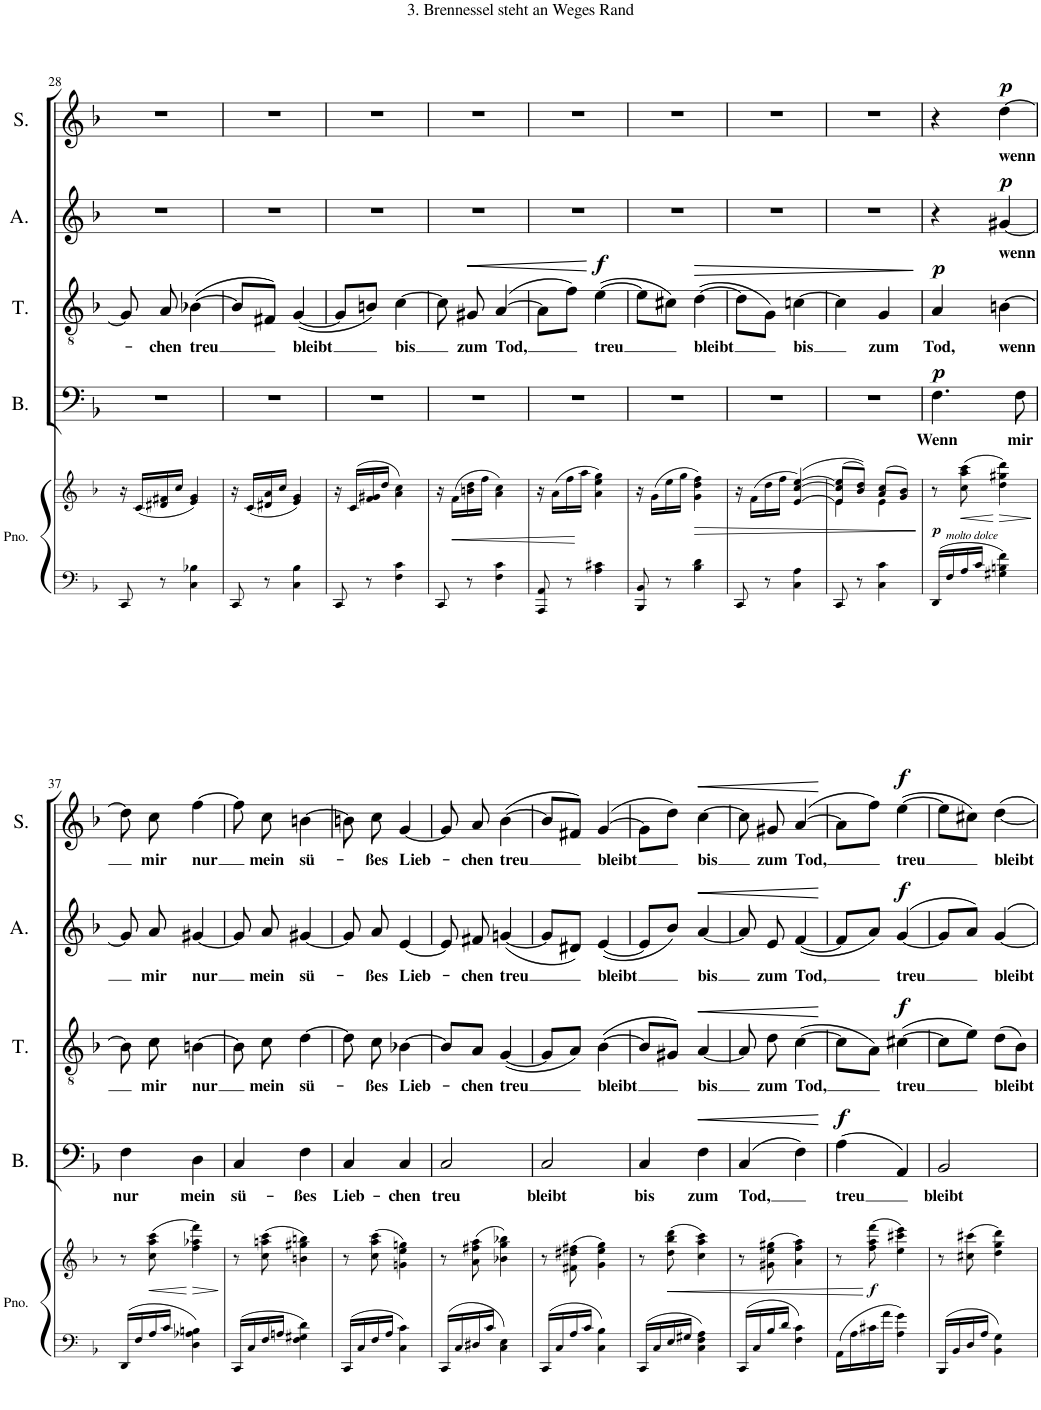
**kern	**kern	**dynam	**kern	**text	**dynam	**kern	**text	**dynam	**kern	**text	**dynam	**kern	**text	**dynam
*part5	*part5	*part5	*part4	*part4	*part4	*part3	*part3	*part3	*part2	*part2	*part2	*part1	*part1	*part1
*staff6	*staff5	*staff5/6	*staff4	*staff4	*staff4	*staff3	*staff3	*staff3	*staff2	*staff2	*staff2	*staff1	*staff1	*staff1
*I"Piano	*	*	*I"Bass	*	*	*I"Tenor	*	*	*I"Alto	*	*	*I"Soprano	*	*
*I'Pno.	*	*	*I'B.	*	*	*I'T.	*	*	*I'A.	*	*	*I'S.	*	*
!!LO:PB:g=z
*clefF4	*clefG2	*	*clefF4	*	*	*clefGv2	*	*	*clefG2	*	*	*clefG2	*	*
*k[b-]	*k[b-]	*	*k[b-]	*	*	*k[b-]	*	*	*k[b-]	*	*	*k[b-]	*	*
*M2/4	*M2/4	*	*M2/4	*	*	*M2/4	*	*	*M2/4	*	*	*M2/4	*	*
=28	=28	=28	=28	=28	=28	=28	=28	=28	=28	=28	=28	=28	=28	=28
8CC/	16r	.	2r	.	.	8G/]	.	.	2r	.	.	2r	.	.
.	(16c/LL	.	.	.	.	.	.	.	.	.	.	.	.	.
!	!	!	!	!	!	!	!LO:LY:b	!	!	!	!	!	!	!
8r	16d#X/ 16f#X/	.	.	.	.	8A/	-chen	.	.	.	.	.	.	.
.	16cc/JJ	.	.	.	.	.	.	.	.	.	.	.	.	.
!	!	!	!	!	!	!	!LO:LY:b	!	!	!	!	!	!	!
4C\ 4B-X\	4e/ 4g/)	.	.	.	.	([4B-X\	-treu	.	.	.	.	.	.	.
=29	=29	=29	=29	=29	=29	=29	=29	=29	=29	=29	=29	=29	=29	=29
8CC/	16r	.	2r	.	.	8B-/L]	.	.	2r	.	.	2r	.	.
.	(16c/LL	.	.	.	.	.	.	.	.	.	.	.	.	.
8r	16d#X/ 16a/	.	.	.	.	8F#X/J)	.	.	.	.	.	.	.	.
.	16cc/JJ	.	.	.	.	.	.	.	.	.	.	.	.	.
!	!	!	!	!	!	!	!LO:LY:b	!	!	!	!	!	!	!
4C\ 4B-\	4e/ 4g/)	.	.	.	.	([4G/	bleibt	.	.	.	.	.	.	.
=30	=30	=30	=30	=30	=30	=30	=30	=30	=30	=30	=30	=30	=30	=30
8CC/	16r	.	2r	.	.	8G/L]	.	.	2r	.	.	2r	.	.
.	(16c/LL	.	.	.	.	.	.	.	.	.	.	.	.	.
8r	16f/ 16g#X/	.	.	.	.	8Bn/J)	.	.	.	.	.	.	.	.
.	16dd/JJ	.	.	.	.	.	.	.	.	.	.	.	.	.
!	!	!	!	!	!	!	!LO:LY:b	!	!	!	!	!	!	!
4F\ 4c\	4a\ 4cc\)	.	.	.	.	[4c\	bis	.	.	.	.	.	.	.
=31	=31	=31	=31	=31	=31	=31	=31	=31	=31	=31	=31	=31	=31	=31
8CC/	16r	.	2r	.	.	8c\]	.	.	2r	.	.	2r	.	.
!	!	!LO:HP:b	!	!	!	!	!	!	!	!	!	!	!	!
.	(16f\LL	<	.	.	.	.	.	.	.	.	.	.	.	.
!	!	!	!	!	!	!	!LO:LY:b	!LO:HP:b	!	!	!	!	!	!
8r	16bn\ 16dd\	.	.	.	.	8G#X/	zum	<	.	.	.	.	.	.
.	16ff\JJ	.	.	.	.	.	.	.	.	.	.	.	.	.
!	!	!	!	!	!	!	!LO:LY:b	!	!	!	!	!	!	!
4F\ 4c\	4a\ 4cc\)	.	.	.	.	([4A/	Tod,	.	.	.	.	.	.	.
=32	=32	=32	=32	=32	=32	=32	=32	=32	=32	=32	=32	=32	=32	=32
8AAA/ 8AA/	16r	.	2r	.	.	8A\L]	.	.	2r	.	.	2r	.	.
.	(16a\LL	.	.	.	.	.	.	.	.	.	.	.	.	.
8r	16ff\	.	.	.	.	8f\J)	.	.	.	.	.	.	.	.
.	16aa\JJ	[	.	.	.	.	.	.	.	.	.	.	.	.
!	!	!	!	!	!	!	!LO:LY:b	!LO:DY:n=1:a	!	!	!	!	!	!
4A\ 4c#X\	4a\ 4ee\ 4gg\)	.	.	.	.	([4e\	treu	[ f	.	.	.	.	.	.
=33	=33	=33	=33	=33	=33	=33	=33	=33	=33	=33	=33	=33	=33	=33
8BBB-/ 8BB-/	16r	.	2r	.	.	8e\L]	.	.	2r	.	.	2r	.	.
.	(16g\LL	.	.	.	.	.	.	.	.	.	.	.	.	.
8r	16ee\	.	.	.	.	8c#X\J)	.	.	.	.	.	.	.	.
.	16gg\JJ	.	.	.	.	.	.	.	.	.	.	.	.	.
!	!	!LO:HP:b	!	!	!	!	!LO:LY:b	!LO:HP:b	!	!	!	!	!	!
4B-\ 4d\	4g\ 4dd\ 4ff\)	>	.	.	.	([4d\	bleibt	>	.	.	.	.	.	.
=34	=34	=34	=34	=34	=34	=34	=34	=34	=34	=34	=34	=34	=34	=34
8CC/	16r	.	2r	.	.	8d\L]	.	.	2r	.	.	2r	.	.
.	(16f\LL	.	.	.	.	.	.	.	.	.	.	.	.	.
8r	16dd\	.	.	.	.	8G\J)	.	.	.	.	.	.	.	.
.	16ff\JJ	.	.	.	.	.	.	.	.	.	.	.	.	.
!	!	!	!	!	!	!	!LO:LY:b	!	!	!	!	!	!	!
4C\ 4A\	(>[4e/ [4cc/ [4ee/)	.	.	.	.	[4cn\	bis	.	.	.	.	.	.	.
=35	=35	=35	=35	=35	=35	=35	=35	=35	=35	=35	=35	=35	=35	=35
*	*^	*	*	*	*	*	*	*	*	*	*	*	*	*
8CC/	(>8e/] 8cc/] 8ee/]L	4e\	.	2r	.	.	4c\]	.	.	2r	.	.	2r	.	.
8r	8b-/ 8dd/J))	.	.	.	.	.	.	.	.	.	.	.	.	.	.
!	!	!	!	!	!	!	!	!LO:LY:b	!	!	!	!	!	!	!
4C\ 4c\	(>8a/ 8cc/L	4e\	.	.	.	.	4G/	zum	.	.	.	.	.	.	.
.	8g/ 8b-/J)	.	.	.	.	.	.	.	.	.	.	.	.	.	.
*	*v	*v	*	*	*	*	*	*	*	*	*	*	*	*	*
.	.	]	.	.	.	.	.	]	.	.	.	.	.	.
=36	=36	=36	=36	=36	=36	=36	=36	=36	=36	=36	=36	=36	=36	=36
!	!	!LO:DY:b	!	!LO:LY:b	!LO:DY:a	!	!LO:LY:b	!LO:DY:a	!	!	!	!	!	!
16DD/LL	8r	p	4.F\	Wenn	p	4A/	Tod,	p	4r	.	.	4r	.	.
!LO:TX:a:i:t=molto dolce	!	!	!	!	!	!	!	!	!	!	!	!	!	!
16F/	.	.	.	.	.	.	.	.	.	.	.	.	.	.
!	!	!LO:HP:b	!	!	!	!	!	!	!	!	!	!	!	!
16A/	(8cc\ 8aa\ 8ccc\	<	.	.	.	.	.	.	.	.	.	.	.	.
16c/JJ	.	.	.	.	.	.	.	.	.	.	.	.	.	.
!	!	!LO:HP:n=1:b	!	!	!	!	!LO:LY:b	!	!	!LO:LY:b	!LO:DY:a	!	!LO:LY:b	!LO:DY:a
4G#X\ 4Bn\ 4f\	4dd\ 4gg#X\ 4ddd\)	[ >	.	.	.	[4Bn\	wenn	.	[4g#X/	wenn	p	[4dd\	wenn	p
!	!	!	!	!LO:LY:b	!	!	!	!	!	!	!	!	!	!
.	.	.	8F\	mir	.	.	.	.	.	.	.	.	.	.
.	.	]	.	.	.	.	.	.	.	.	.	.	.	.
!!LO:LB:g=z
=37	=37	=37	=37	=37	=37	=37	=37	=37	=37	=37	=37	=37	=37	=37
!	!	!	!	!LO:LY:b	!	!	!	!	!	!	!	!	!	!
16DD/LL	8r	.	4F\	nur	.	8B\]	.	.	8g#/]	.	.	8dd\]	.	.
16F/	.	.	.	.	.	.	.	.	.	.	.	.	.	.
!	!	!LO:HP:b	!	!	!	!	!LO:LY:b	!	!	!LO:LY:b	!	!	!LO:LY:b	!
16A/	(8cc\ 8aa\ 8ccc\	<	.	.	.	8c\	mir	.	8a/	mir	.	8cc\	mir	.
16c/JJ	.	.	.	.	.	.	.	.	.	.	.	.	.	.
!	!	!LO:HP:n=1:b	!	!LO:LY:b	!	!	!LO:LY:b	!	!	!LO:LY:b	!	!	!LO:LY:b	!
4D\ 4A-X\ 4Bn\	4ff\ 4aa-X\ 4fff\)	[ >	4D\	mein	.	[4Bn\	nur	.	[4g#X/	nur	.	[4ff\	nur	.
.	.	]	.	.	.	.	.	.	.	.	.	.	.	.
=38	=38	=38	=38	=38	=38	=38	=38	=38	=38	=38	=38	=38	=38	=38
!	!	!	!	!LO:LY:b	!	!	!	!	!	!	!	!	!	!
16CC/LL	8r	.	4C/	sü-	.	8B\]	.	.	8g#/]	.	.	8ff\]	.	.
16C/	.	.	.	.	.	.	.	.	.	.	.	.	.	.
!	!	!	!	!	!	!	!LO:LY:b	!	!	!LO:LY:b	!	!	!LO:LY:b	!
16F/	(8cc\ 8aan\ 8ccc\	.	.	.	.	8c\	mein	.	8a/	mein	.	8cc\	mein	.
16An/JJ	.	.	.	.	.	.	.	.	.	.	.	.	.	.
!	!	!	!	!LO:LY:b	!	!	!LO:LY:b	!	!	!LO:LY:b	!	!	!LO:LY:b	!
4F\ 4G#X\ 4d\	4bn\ 4gg#X\ 4bbn\)	.	4F\	-ßes	.	[4d\	sü-	.	[4g#X/	sü-	.	[4bn\	sü-	.
=39	=39	=39	=39	=39	=39	=39	=39	=39	=39	=39	=39	=39	=39	=39
!	!	!	!	!LO:LY:b	!	!	!	!	!	!	!	!	!	!
16CC/LL	8r	.	4C/	Lieb-	.	8d\]	.	.	8g#/]	.	.	8bn\]	.	.
16C/	.	.	.	.	.	.	.	.	.	.	.	.	.	.
!	!	!	!	!	!	!	!LO:LY:b	!	!	!LO:LY:b	!	!	!LO:LY:b	!
16F/	(8cc\ 8aa\ 8ccc\	.	.	.	.	8c\	-ßes	.	8a/	-ßes	.	8cc\	-ßes	.
16A/JJ	.	.	.	.	.	.	.	.	.	.	.	.	.	.
!	!	!	!	!LO:LY:b	!	!	!LO:LY:b	!	!	!LO:LY:b	!	!	!LO:LY:b	!
4C\ 4c\	4gn\ 4ee\ 4ggn\)	.	4C/	-chen	.	[4B-X\	Lieb-	.	[4e/	Lieb-	.	[4g/	Lieb-	.
=40	=40	=40	=40	=40	=40	=40	=40	=40	=40	=40	=40	=40	=40	=40
!	!	!	!	!LO:LY:b	!	!	!	!	!	!	!	!	!	!
16CC/LL	8r	.	2C/	treu	.	8B-/L]	.	.	8e/]	.	.	8g/]	.	.
16C/	.	.	.	.	.	.	.	.	.	.	.	.	.	.
!	!	!	!	!	!	!	!LO:LY:b	!	!	!LO:LY:b	!	!	!LO:LY:b	!
16D#X/	(8a\ 8ff#X\ 8aa\	.	.	.	.	8A/J	-chen	.	8f#X/	-chen	.	8a/	-chen	.
16c/JJ	.	.	.	.	.	.	.	.	.	.	.	.	.	.
!	!	!	!	!	!	!	!LO:LY:b	!	!	!LO:LY:b	!	!	!LO:LY:b	!
4C\ 4E\	4b-X\ 4gg\ 4bb-X\)	.	.	.	.	([4G/	treu	.	([4gn/	treu	.	([4b-\	treu	.
=41	=41	=41	=41	=41	=41	=41	=41	=41	=41	=41	=41	=41	=41	=41
!	!	!	!	!LO:LY:b	!	!	!	!	!	!	!	!	!	!
16CC/LL	8r	.	2C/	bleibt	.	8G/L]	.	.	8g/L]	.	.	8b-/L]	.	.
16C/	.	.	.	.	.	.	.	.	.	.	.	.	.	.
16A/	(8f#X\ 8dd#X\ 8ff#X\	.	.	.	.	8A/J)	.	.	8d#X/J)	.	.	8f#X/J)	.	.
16c/JJ	.	.	.	.	.	.	.	.	.	.	.	.	.	.
!	!	!	!	!	!	!	!LO:LY:b	!	!	!LO:LY:b	!	!	!LO:LY:b	!
4C\ 4B-\	4g\ 4ee\ 4gg\)	.	.	.	.	([4B-\	bleibt	.	([4e/	bleibt	.	(>[4g/	bleibt	.
=42	=42	=42	=42	=42	=42	=42	=42	=42	=42	=42	=42	=42	=42	=42
!	!	!	!	!LO:LY:b	!	!	!	!	!	!	!	!	!	!
16CC/LL	8r	.	4C/	bis	.	8B-/L]	.	.	8e/L]	.	.	8g\L]	.	.
16C/	.	.	.	.	.	.	.	.	.	.	.	.	.	.
!	!	!LO:HP:b	!	!	!	!	!	!	!	!	!	!	!	!
16E/	(8dd\ 8bb-\ 8ddd\	<	.	.	.	8G#X/J)	.	.	8b-/J)	.	.	8dd\J)	.	.
16G#X/JJ	.	.	.	.	.	.	.	.	.	.	.	.	.	.
!	!	!	!	!LO:LY:b	!LO:HP:b	!	!LO:LY:b	!LO:HP:b	!	!LO:LY:b	!LO:HP:b	!	!LO:LY:b	!LO:HP:b
4C\ 4F\ 4A\	4cc\ 4aa\ 4ccc\)	.	4F\	zum	<	[4A/	bis	<	[4a/	bis	<	[4cc\	bis	<
=43	=43	=43	=43	=43	=43	=43	=43	=43	=43	=43	=43	=43	=43	=43
!	!	!	!	!LO:LY:b	!	!	!	!	!	!	!	!	!	!
16CC/LL	8r	.	(4C/	Tod,	.	8A/]	.	.	8a/]	.	.	8cc\]	.	.
16C/	.	.	.	.	.	.	.	.	.	.	.	.	.	.
!	!	!	!	!	!	!	!LO:LY:b	!	!	!LO:LY:b	!	!	!LO:LY:b	!
16B-/	(8g#X\ 8ee\ 8gg#X\	.	.	.	.	8d\	zum	.	8e/	zum	.	8g#X/	zum	.
16d/JJ	.	.	.	.	.	.	.	.	.	.	.	.	.	.
!	!	!	!	!	!	!	!LO:LY:b	!	!	!LO:LY:b	!	!	!LO:LY:b	!
4F\ 4c\	4a\ 4ff\ 4aa\)	.	4F\)	.	.	([4c\	Tod,	.	([4f/	Tod,	.	(>[4a/	Tod,	.
.	.	.	.	.	[	.	.	[	.	.	[	.	.	[
=44	=44	=44	=44	=44	=44	=44	=44	=44	=44	=44	=44	=44	=44	=44
!	!	!	!	!LO:LY:b	!LO:DY:a	!	!	!	!	!	!	!	!	!
16AA\LL	8r	.	(4A\	treu	f	8c\L]	.	.	8f/L]	.	.	8a\L]	.	.
16A\	.	.	.	.	.	.	.	.	.	.	.	.	.	.
!	!	!LO:DY:n=1:b	!	!	!	!	!	!	!	!	!	!	!	!
16c#X\	(8ff\ 8aa\ 8fff\	[ f	.	.	.	8A\J)	.	.	8a/J)	.	.	8ff\J)	.	.
16a\JJ	.	.	.	.	.	.	.	.	.	.	.	.	.	.
!	!	!	!	!	!	!	!LO:LY:b	!LO:DY:a	!	!LO:LY:b	!LO:DY:a	!	!LO:LY:b	!LO:DY:a
4A\ 4g\	4ee\ 4ccc#X\ 4eee\)	.	4AA/)	.	.	([4c#X\	treu	f	(>[4g/	treu	f	([4ee\	treu	f
=45	=45	=45	=45	=45	=45	=45	=45	=45	=45	=45	=45	=45	=45	=45
!	!	!	!	!LO:LY:b	!	!	!	!	!	!	!	!	!	!
16BBB-/LL	8r	.	2BB-/	bleibt	.	8c#\L]	.	.	8g/L]	.	.	8ee\L]	.	.
16BB-/	.	.	.	.	.	.	.	.	.	.	.	.	.	.
16D/	(8cc#X\ 8ccc#X\	.	.	.	.	8e\J)	.	.	8a/J)	.	.	8cc#X\J)	.	.
16A/JJ	.	.	.	.	.	.	.	.	.	.	.	.	.	.
!	!	!	!	!	!	!	!LO:LY:b	!	!	!LO:LY:b	!	!	!LO:LY:b	!
4BB-\ 4G\	4dd\ 4gg\ 4ddd\)	.	.	.	.	(8d\L	bleibt	.	[4g/	bleibt	.	[<4dd\	bleibt	.
.	.	.	.	.	.	8B-\J)	.	.	.	.	.	.	.	.
=	=	=	=	=	=	=	=	=	=	=	=	=	=	=
*-	*-	*-	*-	*-	*-	*-	*-	*-	*-	*-	*-	*-	*-	*-
